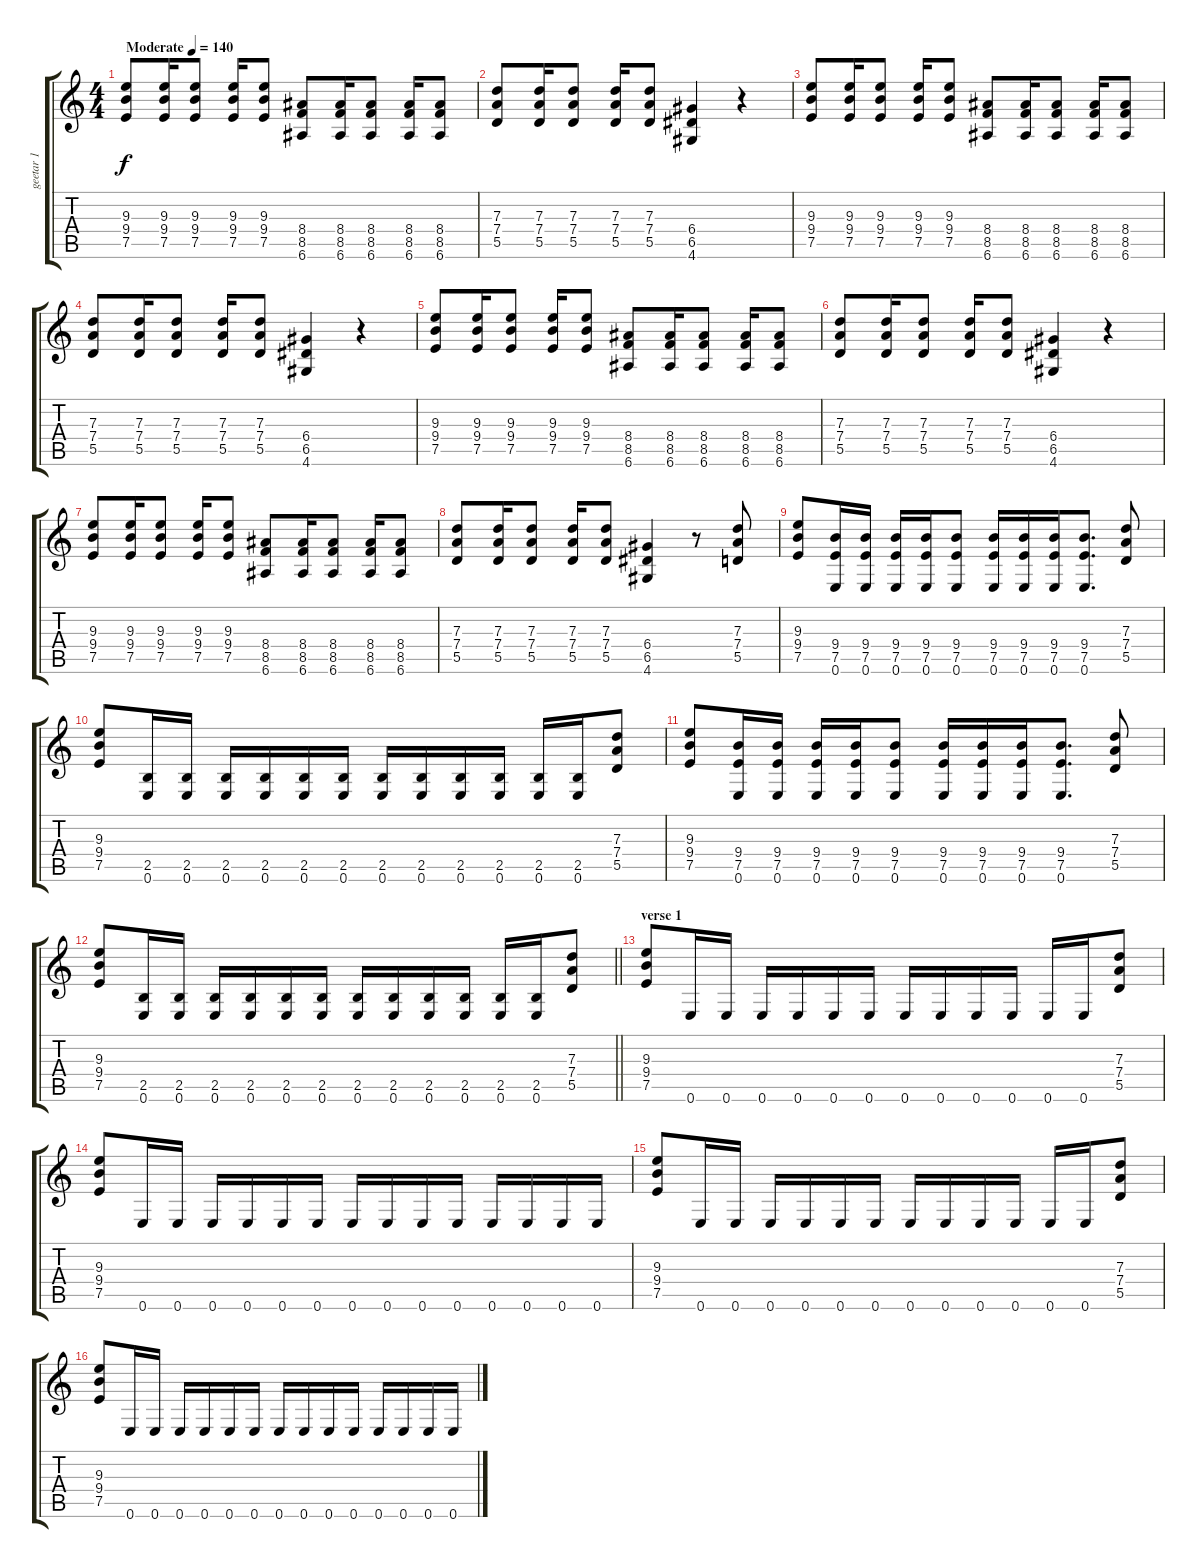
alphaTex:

\track ("geetar 1" "geetar 1") {instrument distortionguitar}
\staff {score tabs}
\tuning (E4 B3 G3 D3 A2 E2) {hide}
\ts (4 4)
\tempo (140 "Moderate")
\clef g2
\ks c
(9.3 9.4 7.5).8{dy f instrument distortionguitar} (9.3 9.4 7.5).16 (9.3 9.4 7.5).8 (9.3 9.4 7.5).16 (9.3 9.4 7.5).8 (8.4 8.5 6.6).8 (8.4 8.5 6.6).16 (8.4 8.5 6.6).8 (8.4 8.5 6.6).16 (8.4 8.5 6.6).8 |
(7.3 7.4 5.5).8 (7.3 7.4 5.5).16 (7.3 7.4 5.5).8 (7.3 7.4 5.5).16 (7.3 7.4 5.5).8 (6.4 6.5 4.6).4 r.4 |
(9.3 9.4 7.5).8 (9.3 9.4 7.5).16 (9.3 9.4 7.5).8 (9.3 9.4 7.5).16 (9.3 9.4 7.5).8 (8.4 8.5 6.6).8 (8.4 8.5 6.6).16 (8.4 8.5 6.6).8 (8.4 8.5 6.6).16 (8.4 8.5 6.6).8 |
(7.3 7.4 5.5).8 (7.3 7.4 5.5).16 (7.3 7.4 5.5).8 (7.3 7.4 5.5).16 (7.3 7.4 5.5).8 (6.4 6.5 4.6).4 r.4 |
(9.3 9.4 7.5).8 (9.3 9.4 7.5).16 (9.3 9.4 7.5).8 (9.3 9.4 7.5).16 (9.3 9.4 7.5).8 (8.4 8.5 6.6).8 (8.4 8.5 6.6).16 (8.4 8.5 6.6).8 (8.4 8.5 6.6).16 (8.4 8.5 6.6).8 |
(7.3 7.4 5.5).8 (7.3 7.4 5.5).16 (7.3 7.4 5.5).8 (7.3 7.4 5.5).16 (7.3 7.4 5.5).8 (6.4 6.5 4.6).4 r.4 |
(9.3 9.4 7.5).8 (9.3 9.4 7.5).16 (9.3 9.4 7.5).8 (9.3 9.4 7.5).16 (9.3 9.4 7.5).8 (8.4 8.5 6.6).8 (8.4 8.5 6.6).16 (8.4 8.5 6.6).8 (8.4 8.5 6.6).16 (8.4 8.5 6.6).8 |
(7.3 7.4 5.5).8 (7.3 7.4 5.5).16 (7.3 7.4 5.5).8 (7.3 7.4 5.5).16 (7.3 7.4 5.5).8 (6.4 6.5 4.6).4 r.8 (7.3 7.4 5.5).8 |
(9.3 9.4 7.5).8 (9.4 7.5 0.6).16 (9.4 7.5 0.6).16 (9.4 7.5 0.6).16 (9.4 7.5 0.6).16 (9.4 7.5 0.6).8 (9.4 7.5 0.6).16 (9.4 7.5 0.6).16 (9.4 7.5 0.6).16 (9.4 7.5 0.6).8{d} (7.3 7.4 5.5).8 |
(9.3 9.4 7.5).8 (2.5 0.6).16 (2.5 0.6).16 (2.5 0.6).16 (2.5 0.6).16 (2.5 0.6).16 (2.5 0.6).16 (2.5 0.6).16 (2.5 0.6).16 (2.5 0.6).16 (2.5 0.6).16 (2.5 0.6).16 (2.5 0.6).16 (7.3 7.4 5.5).8 |
(9.3 9.4 7.5).8 (9.4 7.5 0.6).16 (9.4 7.5 0.6).16 (9.4 7.5 0.6).16 (9.4 7.5 0.6).16 (9.4 7.5 0.6).8 (9.4 7.5 0.6).16 (9.4 7.5 0.6).16 (9.4 7.5 0.6).16 (9.4 7.5 0.6).8{d} (7.3 7.4 5.5).8 |
\barLineRight lightlight
(9.3 9.4 7.5).8 (2.5 0.6).16 (2.5 0.6).16 (2.5 0.6).16 (2.5 0.6).16 (2.5 0.6).16 (2.5 0.6).16 (2.5 0.6).16 (2.5 0.6).16 (2.5 0.6).16 (2.5 0.6).16 (2.5 0.6).16 (2.5 0.6).16 (7.3 7.4 5.5).8 |
\section ("" "verse 1")
(9.3 9.4 7.5).8 0.6.16 0.6.16 0.6.16 0.6.16 0.6.16 0.6.16 0.6.16 0.6.16 0.6.16 0.6.16 0.6.16 0.6.16 (7.3 7.4 5.5).8 |
(9.3 9.4 7.5).8 0.6.16 0.6.16 0.6.16 0.6.16 0.6.16 0.6.16 0.6.16 0.6.16 0.6.16 0.6.16 0.6.16 0.6.16 0.6.16 0.6.16 |
(9.3 9.4 7.5).8 0.6.16 0.6.16 0.6.16 0.6.16 0.6.16 0.6.16 0.6.16 0.6.16 0.6.16 0.6.16 0.6.16 0.6.16 (7.3 7.4 5.5).8 |
(9.3 9.4 7.5).8 0.6.16 0.6.16 0.6.16 0.6.16 0.6.16 0.6.16 0.6.16 0.6.16 0.6.16 0.6.16 0.6.16 0.6.16 0.6.16 0.6.16
